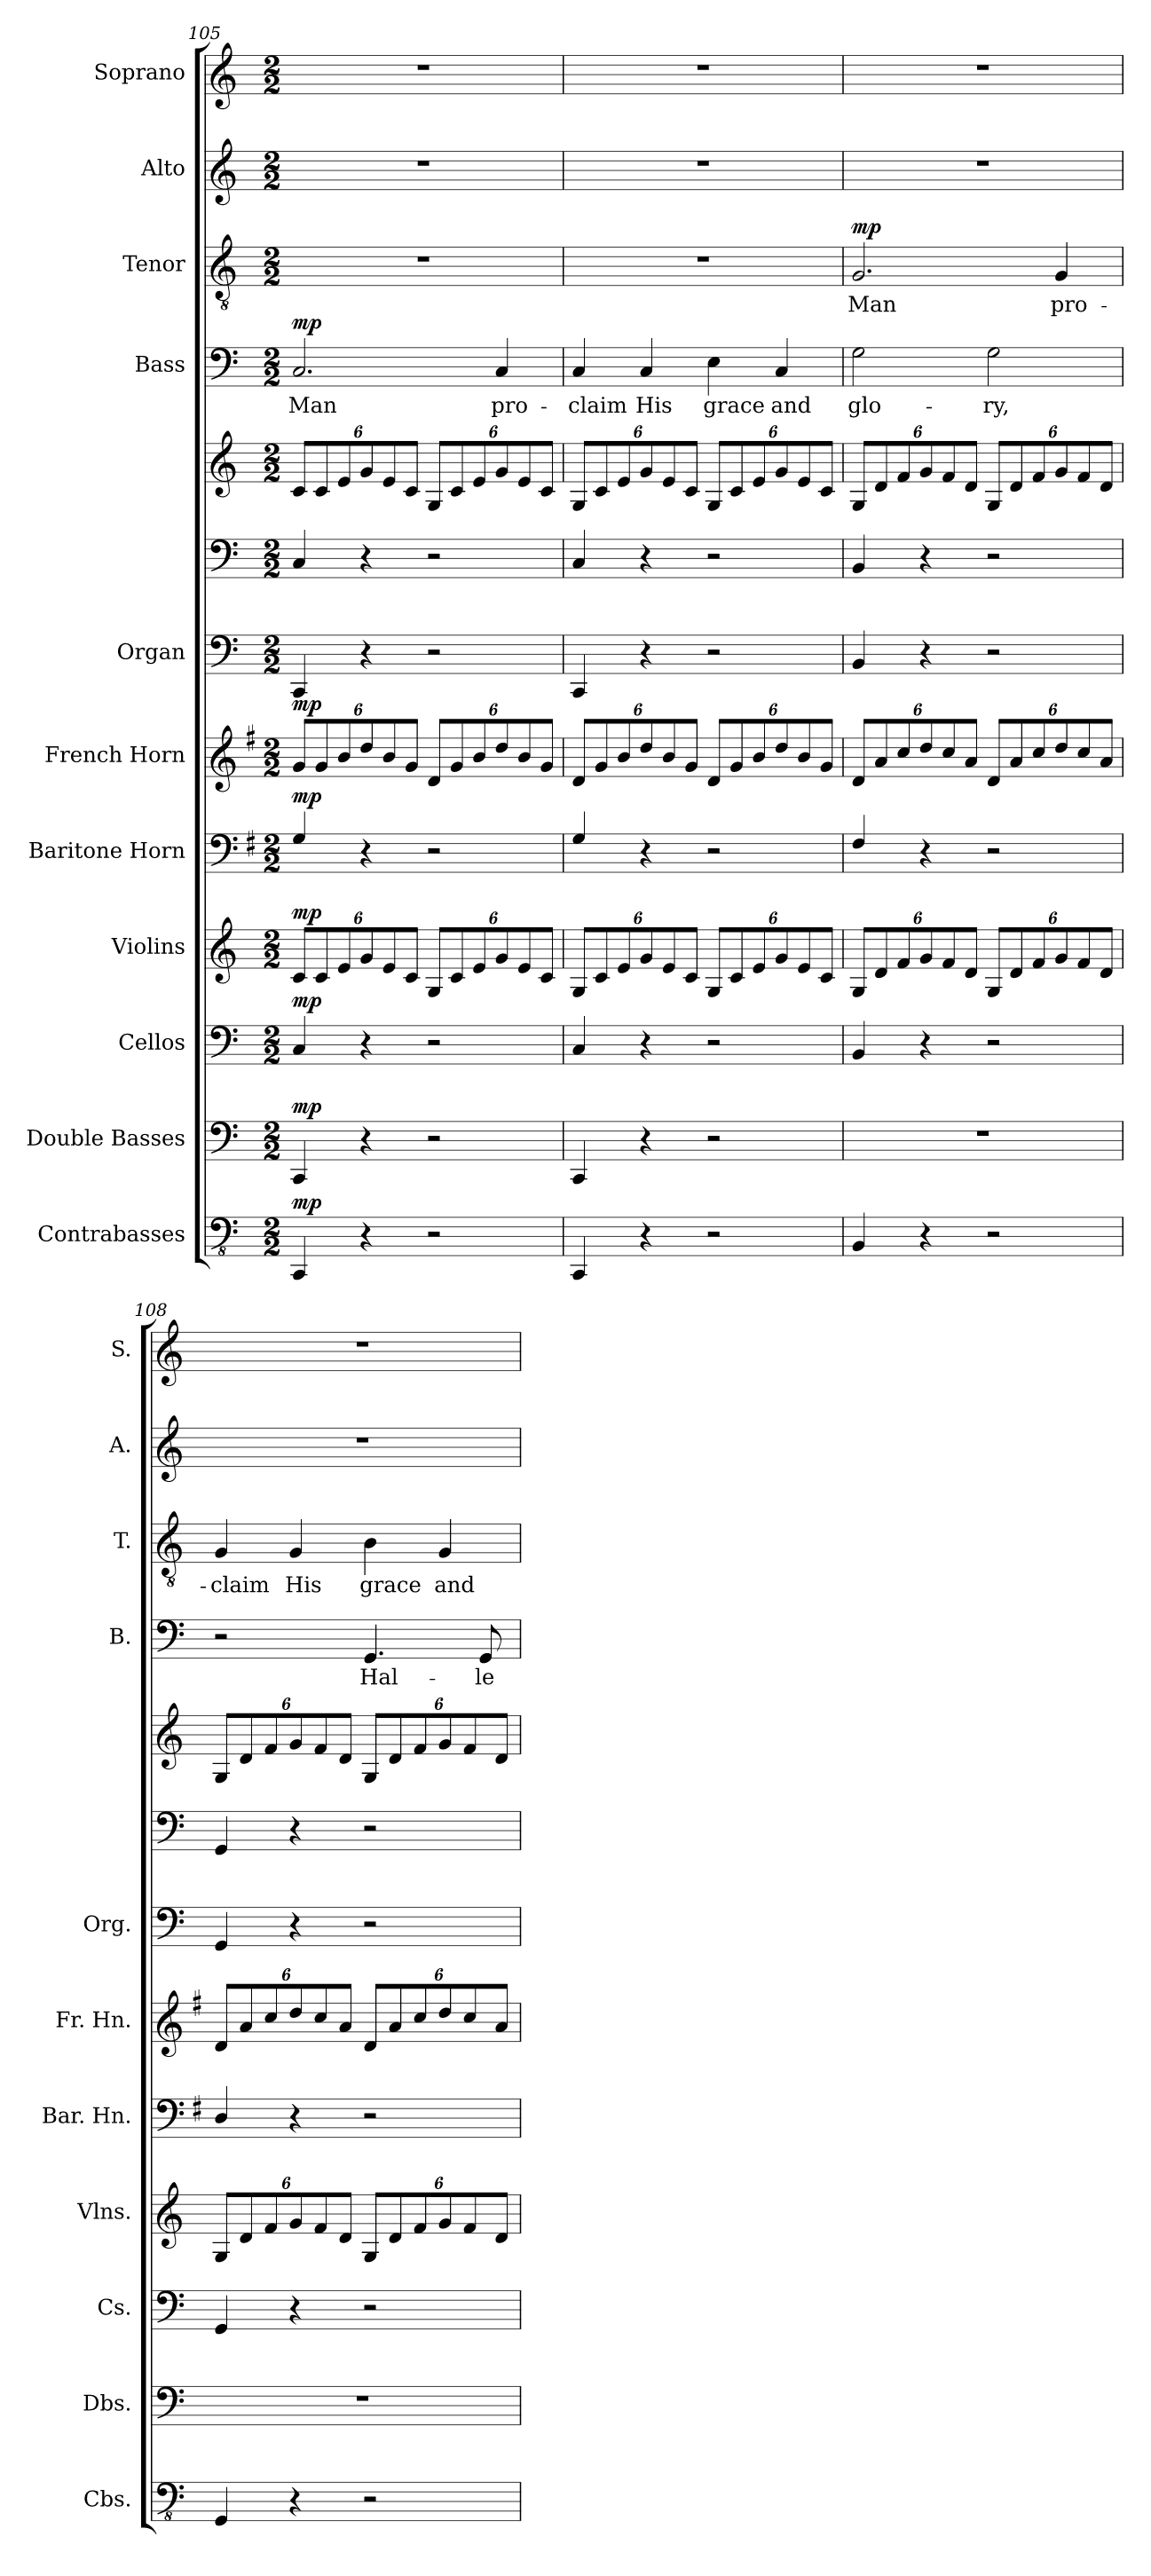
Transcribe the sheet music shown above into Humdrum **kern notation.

**kern	**dynam	**kern	**dynam	**kern	**dynam	**kern	**dynam	**kern	**dynam	**kern	**dynam	**kern	**kern	**kern	**dynam	**kern	**text	**dynam	**kern	**text	**dynam	**kern	**kern
*part11	*part11	*part10	*part10	*part9	*part9	*part8	*part8	*part7	*part7	*part6	*part6	*part5	*part5	*part5	*part5	*part4	*part4	*part4	*part3	*part3	*part3	*part2	*part1
*staff13	*staff13	*staff12	*staff12	*staff11	*staff11	*staff10	*staff10	*staff9	*staff9	*staff8	*staff8	*staff7	*staff6	*staff5	*staff5/6/7	*staff4	*staff4	*staff4	*staff3	*staff3	*staff3	*staff2	*staff1
*I"Contrabasses	*	*I"Double Basses	*	*I"Cellos	*	*I"Violins	*	*I"Baritone Horn	*	*I"French Horn	*	*I"Organ	*	*	*	*I"Bass	*	*	*I"Tenor	*	*	*I"Alto	*I"Soprano
*I'Cbs.	*	*I'Dbs.	*	*I'Cs.	*	*I'Vlns.	*	*I'Bar. Hn.	*	*I'Fr. Hn.	*	*I'Org.	*	*	*	*I'B.	*	*	*I'T.	*	*	*I'A.	*I'S.
*clefFv4	*	*clefF4	*	*clefF4	*	*clefG2	*	*clefF4	*	*clefG2	*	*clefF4	*clefF4	*clefG2	*	*clefF4	*	*	*clefGv2	*	*	*clefG2	*clefG2
*	*	*	*	*	*	*	*	*ITrd4c7	*	*ITrd4c7	*	*	*	*	*	*	*	*	*	*	*	*	*
*k[]	*	*k[]	*	*k[]	*	*k[]	*	*k[]	*	*k[]	*	*k[]	*k[]	*k[]	*	*k[]	*	*	*k[]	*	*	*k[]	*k[]
*C:	*	*C:	*	*C:	*	*C:	*	*C:	*	*C:	*	*C:	*C:	*C:	*	*C:	*	*	*C:	*	*	*C:	*C:
*M2/2	*	*M2/2	*	*M2/2	*	*M2/2	*	*M2/2	*	*M2/2	*	*M2/2	*M2/2	*M2/2	*	*M2/2	*	*	*M2/2	*	*	*M2/2	*M2/2
*	*	*	*	*	*	*Xbrackettup	*	*	*	*Xbrackettup	*	*	*	*Xbrackettup	*	*	*	*	*	*	*	*	*
=105	=105	=105	=105	=105	=105	=105	=105	=105	=105	=105	=105	=105	=105	=105	=105	=105	=105	=105	=105	=105	=105	=105	=105
!	!LO:DY:a	!	!LO:DY:a	!	!LO:DY:a	!	!LO:DY:a	!	!LO:DY:a	!	!LO:DY:a	!	!	!	!LO:DY:a=3	!	!	!	!	!	!	!	!
!	!	!	!	!	!	!	!	!	!	!	!	!	!	!	!LO:DY:n=1:a=2	!	!	!LO:DY:a	!	!	!	!	!
4CCC/	mp	4CC/	mp	4C/	mp	12c/L	mp	4C/	mp	12c/L	mp	4CC/	4C/	12c/L	mp mp	2.C/	Man	mp	1r	.	.	1r	1r
.	.	.	.	.	.	12c/	.	.	.	12c/	.	.	.	12c/	.	.	.	.	.	.	.	.	.
.	.	.	.	.	.	12e/	.	.	.	12e/	.	.	.	12e/	.	.	.	.	.	.	.	.	.
4r	.	4r	.	4r	.	12g/	.	4r	.	12g/	.	4r	4r	12g/	.	.	.	.	.	.	.	.	.
.	.	.	.	.	.	12e/	.	.	.	12e/	.	.	.	12e/	.	.	.	.	.	.	.	.	.
.	.	.	.	.	.	12c/J	.	.	.	12c/J	.	.	.	12c/J	.	.	.	.	.	.	.	.	.
2r	.	2r	.	2r	.	12G/L	.	2r	.	12G/L	.	2r	2r	12G/L	.	.	.	.	.	.	.	.	.
.	.	.	.	.	.	12c/	.	.	.	12c/	.	.	.	12c/	.	.	.	.	.	.	.	.	.
.	.	.	.	.	.	12e/	.	.	.	12e/	.	.	.	12e/	.	.	.	.	.	.	.	.	.
.	.	.	.	.	.	12g/	.	.	.	12g/	.	.	.	12g/	.	4C/	pro-	.	.	.	.	.	.
.	.	.	.	.	.	12e/	.	.	.	12e/	.	.	.	12e/	.	.	.	.	.	.	.	.	.
.	.	.	.	.	.	12c/J	.	.	.	12c/J	.	.	.	12c/J	.	.	.	.	.	.	.	.	.
=106	=106	=106	=106	=106	=106	=106	=106	=106	=106	=106	=106	=106	=106	=106	=106	=106	=106	=106	=106	=106	=106	=106	=106
4CCC/	.	4CC/	.	4C/	.	12G/L	.	4C/	.	12G/L	.	4CC/	4C/	12G/L	.	4C/	-claim	.	1r	.	.	1r	1r
.	.	.	.	.	.	12c/	.	.	.	12c/	.	.	.	12c/	.	.	.	.	.	.	.	.	.
.	.	.	.	.	.	12e/	.	.	.	12e/	.	.	.	12e/	.	.	.	.	.	.	.	.	.
4r	.	4r	.	4r	.	12g/	.	4r	.	12g/	.	4r	4r	12g/	.	4C/	His	.	.	.	.	.	.
.	.	.	.	.	.	12e/	.	.	.	12e/	.	.	.	12e/	.	.	.	.	.	.	.	.	.
.	.	.	.	.	.	12c/J	.	.	.	12c/J	.	.	.	12c/J	.	.	.	.	.	.	.	.	.
2r	.	2r	.	2r	.	12G/L	.	2r	.	12G/L	.	2r	2r	12G/L	.	4E\	grace	.	.	.	.	.	.
.	.	.	.	.	.	12c/	.	.	.	12c/	.	.	.	12c/	.	.	.	.	.	.	.	.	.
.	.	.	.	.	.	12e/	.	.	.	12e/	.	.	.	12e/	.	.	.	.	.	.	.	.	.
.	.	.	.	.	.	12g/	.	.	.	12g/	.	.	.	12g/	.	4C/	and	.	.	.	.	.	.
.	.	.	.	.	.	12e/	.	.	.	12e/	.	.	.	12e/	.	.	.	.	.	.	.	.	.
.	.	.	.	.	.	12c/J	.	.	.	12c/J	.	.	.	12c/J	.	.	.	.	.	.	.	.	.
=107	=107	=107	=107	=107	=107	=107	=107	=107	=107	=107	=107	=107	=107	=107	=107	=107	=107	=107	=107	=107	=107	=107	=107
!	!	!	!	!	!	!	!	!	!	!	!	!	!	!	!	!	!	!	!	!	!LO:DY:a	!	!
4BBB/	.	1r	.	4BB/	.	12G/L	.	4BB/	.	12G/L	.	4BB/	4BB/	12G/L	.	2G\	glo-	.	2.G/	Man	mp	1r	1r
.	.	.	.	.	.	12d/	.	.	.	12d/	.	.	.	12d/	.	.	.	.	.	.	.	.	.
.	.	.	.	.	.	12f/	.	.	.	12f/	.	.	.	12f/	.	.	.	.	.	.	.	.	.
4r	.	.	.	4r	.	12g/	.	4r	.	12g/	.	4r	4r	12g/	.	.	.	.	.	.	.	.	.
.	.	.	.	.	.	12f/	.	.	.	12f/	.	.	.	12f/	.	.	.	.	.	.	.	.	.
.	.	.	.	.	.	12d/J	.	.	.	12d/J	.	.	.	12d/J	.	.	.	.	.	.	.	.	.
2r	.	.	.	2r	.	12G/L	.	2r	.	12G/L	.	2r	2r	12G/L	.	2G\	-ry,	.	.	.	.	.	.
.	.	.	.	.	.	12d/	.	.	.	12d/	.	.	.	12d/	.	.	.	.	.	.	.	.	.
.	.	.	.	.	.	12f/	.	.	.	12f/	.	.	.	12f/	.	.	.	.	.	.	.	.	.
.	.	.	.	.	.	12g/	.	.	.	12g/	.	.	.	12g/	.	.	.	.	4G/	pro-	.	.	.
.	.	.	.	.	.	12f/	.	.	.	12f/	.	.	.	12f/	.	.	.	.	.	.	.	.	.
.	.	.	.	.	.	12d/J	.	.	.	12d/J	.	.	.	12d/J	.	.	.	.	.	.	.	.	.
!!LO:PB:g=z
=108	=108	=108	=108	=108	=108	=108	=108	=108	=108	=108	=108	=108	=108	=108	=108	=108	=108	=108	=108	=108	=108	=108	=108
4GGG/	.	1r	.	4GG/	.	12G/L	.	4GG/	.	12G/L	.	4GG/	4GG/	12G/L	.	2r	.	.	4G/	-claim	.	1r	1r
.	.	.	.	.	.	12d/	.	.	.	12d/	.	.	.	12d/	.	.	.	.	.	.	.	.	.
.	.	.	.	.	.	12f/	.	.	.	12f/	.	.	.	12f/	.	.	.	.	.	.	.	.	.
4r	.	.	.	4r	.	12g/	.	4r	.	12g/	.	4r	4r	12g/	.	.	.	.	4G/	His	.	.	.
.	.	.	.	.	.	12f/	.	.	.	12f/	.	.	.	12f/	.	.	.	.	.	.	.	.	.
.	.	.	.	.	.	12d/J	.	.	.	12d/J	.	.	.	12d/J	.	.	.	.	.	.	.	.	.
2r	.	.	.	2r	.	12G/L	.	2r	.	12G/L	.	2r	2r	12G/L	.	4.GG/	Hal-	.	4B\	grace	.	.	.
.	.	.	.	.	.	12d/	.	.	.	12d/	.	.	.	12d/	.	.	.	.	.	.	.	.	.
.	.	.	.	.	.	12f/	.	.	.	12f/	.	.	.	12f/	.	.	.	.	.	.	.	.	.
.	.	.	.	.	.	12g/	.	.	.	12g/	.	.	.	12g/	.	.	.	.	4G/	and	.	.	.
.	.	.	.	.	.	12f/	.	.	.	12f/	.	.	.	12f/	.	.	.	.	.	.	.	.	.
.	.	.	.	.	.	.	.	.	.	.	.	.	.	.	.	8GG/	-le-	.	.	.	.	.	.
.	.	.	.	.	.	12d/J	.	.	.	12d/J	.	.	.	12d/J	.	.	.	.	.	.	.	.	.
=	=	=	=	=	=	=	=	=	=	=	=	=	=	=	=	=	=	=	=	=	=	=	=
*-	*-	*-	*-	*-	*-	*-	*-	*-	*-	*-	*-	*-	*-	*-	*-	*-	*-	*-	*-	*-	*-	*-	*-
